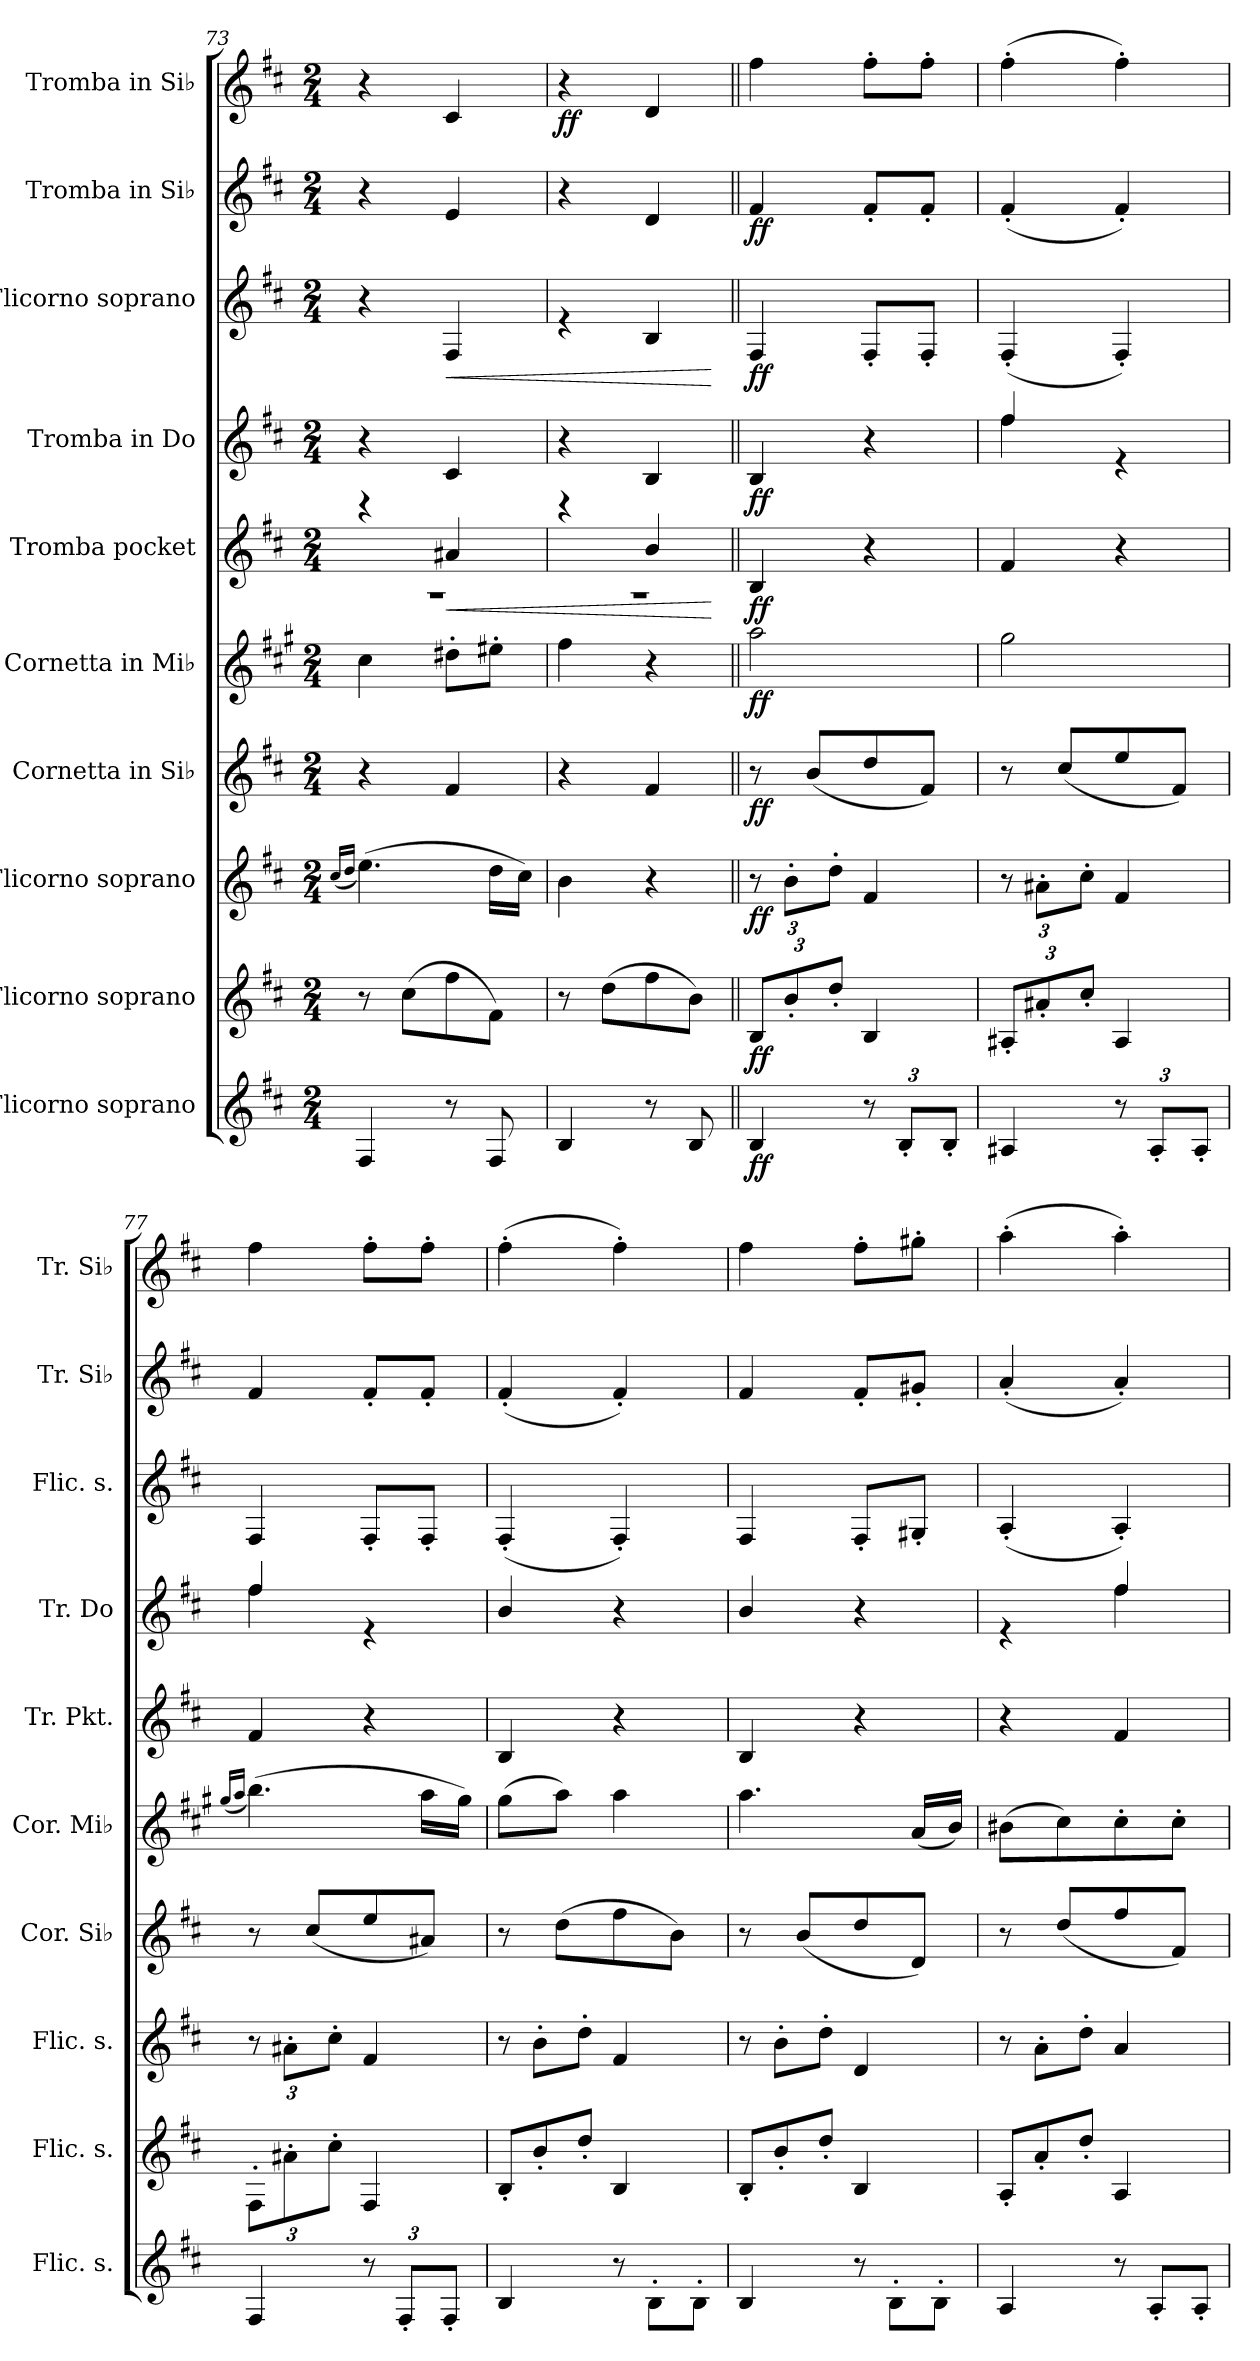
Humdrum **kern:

**kern	**dynam	**kern	**dynam	**kern	**dynam	**kern	**dynam	**kern	**dynam	**kern	**dynam	**kern	**dynam	**kern	**dynam	**kern	**dynam	**kern	**dynam
*part10	*part10	*part9	*part9	*part8	*part8	*part7	*part7	*part6	*part6	*part5	*part5	*part4	*part4	*part3	*part3	*part2	*part2	*part1	*part1
*staff10	*staff10	*staff9	*staff9	*staff8	*staff8	*staff7	*staff7	*staff6	*staff6	*staff5	*staff5	*staff4	*staff4	*staff3	*staff3	*staff2	*staff2	*staff1	*staff1
*I"Flicorno soprano	*	*I"Flicorno soprano	*	*I"Flicorno soprano	*	*I"Cornetta in Si♭	*	*I"Cornetta in Mi♭	*	*I"Tromba pocket	*	*I"Tromba in Do	*	*I"Flicorno soprano	*	*I"Tromba in Si♭	*	*I"Tromba in Si♭	*
*I'Flic. s.	*	*I'Flic. s.	*	*I'Flic. s.	*	*I'Cor. Si♭	*	*I'Cor. Mi♭	*	*I'Tr. Pkt.	*	*I'Tr. Do	*	*I'Flic. s.	*	*I'Tr. Si♭	*	*I'Tr. Si♭	*
*clefG2	*	*clefG2	*	*clefG2	*	*clefG2	*	*clefG2	*	*clefG2	*	*clefG2	*	*clefG2	*	*clefG2	*	*clefG2	*
*ITrd1c2	*	*ITrd1c2	*	*ITrd1c2	*	*ITrd1c2	*	*ITrd-2c-3	*	*ITrd1c2	*	*ITrd1c2	*	*ITrd1c2	*	*ITrd1c2	*	*ITrd1c2	*
*k[]	*	*k[]	*	*k[]	*	*k[]	*	*k[]	*	*k[]	*	*k[]	*	*k[]	*	*k[]	*	*k[]	*
*M2/4	*	*M2/4	*	*M2/4	*	*M2/4	*	*M2/4	*	*M2/4	*	*M2/4	*	*M2/4	*	*M2/4	*	*M2/4	*
=73	=73	=73	=73	=73	=73	=73	=73	=73	=73	=73	=73	=73	=73	=73	=73	=73	=73	=73	=73
.	.	.	.	(<16qb/LL	.	.	.	.	.	.	.	.	.	.	.	.	.	.	.
.	.	.	.	16qcc/JJ	.	.	.	.	.	.	.	.	.	.	.	.	.	.	.
*	*	*	*	*	*	*	*	*	*	*^	*	*	*	*	*	*	*	*	*
4E/	.	8r	.	(>4.dd\)	.	4r	.	4ee\	.	2rA	4rccc	.	4r	.	4r	.	4r	.	4r	.
.	.	(>8b\L	.	.	.	.	.	.	.	.	.	.	.	.	.	.	.	.	.	.
!	!	!	!	!	!	!	!	!	!	!	!	!LO:HP:b	!	!	!	!LO:HP:b	!	!	!	!
!	!	!	!	!	!	!	!	!	!	!	!	!LO:DY:n=1:b	!	!	!	!	!	!	!	!
!	!	!	!	!	!	!	!	!	!	!	!	!LO:DY:n=2:b	!	!	!	!LO:DY:n=1:b	!	!	!	!
!	!	!	!	!	!	!	!	!	!	!	!	!	!	!	!	!LO:DY:n=2:b	!	!	!	!
8r	.	8ee\	.	.	.	4e/	.	8ff#X'\L	.	.	4g#X/	< other-dynamics f	4B/	.	4E/	< other-dynamics f	4d/	.	4B/	.
8E/	.	8e\J)	.	16cc\LL	.	.	.	8gg#X'\J	.	.	.	.	.	.	.	.	.	.	.	.
.	.	.	.	16b\JJ)	.	.	.	.	.	.	.	.	.	.	.	.	.	.	.	.
=74	=74	=74	=74	=74	=74	=74	=74	=74	=74	=74	=74	=74	=74	=74	=74	=74	=74	=74	=74	=74
!	!	!	!	!	!	!	!	!	!	!	!	!	!	!	!	!	!	!	!	!LO:DY:b
4A/	.	8r	.	4a\	.	4r	.	4aa\	.	2rA	4rccc	.	4r	.	4re	.	4r	.	4r	ff
.	.	(>8cc\L	.	.	.	.	.	.	.	.	.	.	.	.	.	.	.	.	.	.
8r	.	8ee\	.	4r	.	4e/	.	4r	.	.	4a/	.	4A/	.	4A/	.	4c/	.	4c/	.
8A/	.	8a\J)	.	.	.	.	.	.	.	.	.	.	.	.	.	.	.	.	.	.
*	*	*	*	*	*	*	*	*	*	*v	*v	*	*	*	*	*	*	*	*	*
.	.	.	.	.	.	.	.	.	.	.	[	.	.	.	[	.	.	.	.
=75||	=75||	=75||	=75||	=75||	=75||	=75||	=75||	=75||	=75||	=75||	=75||	=75||	=75||	=75||	=75||	=75||	=75||	=75||	=75||
*	*	*Xbrackettup	*	*Xbrackettup	*	*	*	*	*	*	*	*	*	*	*	*	*	*	*
!	!LO:DY:b	!	!LO:DY:b	!	!LO:DY:b	!	!LO:DY:b	!	!LO:DY:b	!	!LO:DY:b	!	!LO:DY:b	!	!LO:DY:b	!	!LO:DY:b	!	!
4A/	ff	12A/L	ff	12r	ff	8r	ff	2ccc\	ff	4A/	ff	4A/	ff	4E/	ff	4e/	ff	4ee\	.
.	.	12a'/	.	12a'\L	.	.	.	.	.	.	.	.	.	.	.	.	.	.	.
.	.	.	.	.	.	(<8a/L	.	.	.	.	.	.	.	.	.	.	.	.	.
.	.	12cc'\J	.	12cc'\J	.	.	.	.	.	.	.	.	.	.	.	.	.	.	.
*Xbrackettup	*	*	*	*	*	*	*	*	*	*	*	*	*	*	*	*	*	*	*
12r	.	4A/	.	4e/	.	8cc/	.	.	.	4r	.	4r	.	8E'/L	.	8e'/L	.	8ee'\L	.
12A'/L	.	.	.	.	.	.	.	.	.	.	.	.	.	.	.	.	.	.	.
.	.	.	.	.	.	8e/J)	.	.	.	.	.	.	.	8E'/J	.	8e'/J	.	8ee'\J	.
12A'/J	.	.	.	.	.	.	.	.	.	.	.	.	.	.	.	.	.	.	.
=76	=76	=76	=76	=76	=76	=76	=76	=76	=76	=76	=76	=76	=76	=76	=76	=76	=76	=76	=76
*	*	*	*	*	*	*	*	*	*	*	*	*^	*	*	*	*	*	*	*
4G#X/	.	12G#X'/L	.	12r	.	8r	.	2bb\	.	4e/	.	4ee/	4ee\	.	(<4E'/	.	(<4e'/	.	(>4ee'\	.
.	.	12g#X'/	.	12g#X'\L	.	.	.	.	.	.	.	.	.	.	.	.	.	.	.	.
.	.	.	.	.	.	(<8b/L	.	.	.	.	.	.	.	.	.	.	.	.	.	.
.	.	12b'/J	.	12b'\J	.	.	.	.	.	.	.	.	.	.	.	.	.	.	.	.
12r	.	4G#/	.	4e/	.	8dd/	.	.	.	4r	.	4re	4ryy	.	4E'/)	.	4e'/)	.	4ee'\)	.
12G#'/L	.	.	.	.	.	.	.	.	.	.	.	.	.	.	.	.	.	.	.	.
.	.	.	.	.	.	8e/J)	.	.	.	.	.	.	.	.	.	.	.	.	.	.
12G#'/J	.	.	.	.	.	.	.	.	.	.	.	.	.	.	.	.	.	.	.	.
!!LO:PB:g=z
=77	=77	=77	=77	=77	=77	=77	=77	=77	=77	=77	=77	=77	=77	=77	=77	=77	=77	=77	=77	=77
.	.	.	.	.	.	.	.	(<16qbb/LL	.	.	.	.	.	.	.	.	.	.	.	.
.	.	.	.	.	.	.	.	16qccc/JJ	.	.	.	.	.	.	.	.	.	.	.	.
4E/	.	12E'/L	.	12r	.	8r	.	(>4.ddd\)	.	4e/	.	4ee/	4ee\	.	4E/	.	4e/	.	4ee\	.
.	.	12g#X'\	.	12g#X'\L	.	.	.	.	.	.	.	.	.	.	.	.	.	.	.	.
.	.	.	.	.	.	(<8b/L	.	.	.	.	.	.	.	.	.	.	.	.	.	.
.	.	12b'\J	.	12b'\J	.	.	.	.	.	.	.	.	.	.	.	.	.	.	.	.
12r	.	4E/	.	4e/	.	8dd/	.	.	.	4r	.	4re	4ryy	.	8E'/L	.	8e'/L	.	8ee'\L	.
12E'/L	.	.	.	.	.	.	.	.	.	.	.	.	.	.	.	.	.	.	.	.
.	.	.	.	.	.	8g#X/J)	.	16ccc\LL	.	.	.	.	.	.	8E'/J	.	8e'/J	.	8ee'\J	.
12E'/J	.	.	.	.	.	.	.	.	.	.	.	.	.	.	.	.	.	.	.	.
.	.	.	.	.	.	.	.	16bb\JJ)	.	.	.	.	.	.	.	.	.	.	.	.
*	*	*	*	*	*	*	*	*	*	*	*	*v	*v	*	*	*	*	*	*	*
=78	=78	=78	=78	=78	=78	=78	=78	=78	=78	=78	=78	=78	=78	=78	=78	=78	=78	=78	=78
*	*	*Xtuplet	*	*Xtuplet	*	*	*	*	*	*	*	*	*	*	*	*	*	*	*
4A/	.	12A'/L	.	12r	.	8r	.	(>8bb\L	.	4A/	.	4a/	.	(<4E'/	.	(<4e'/	.	(>4ee'\	.
.	.	12a'/	.	12a'\L	.	.	.	.	.	.	.	.	.	.	.	.	.	.	.
.	.	.	.	.	.	(>8cc\L	.	8ccc\J)	.	.	.	.	.	.	.	.	.	.	.
.	.	12cc'/J	.	12cc'\J	.	.	.	.	.	.	.	.	.	.	.	.	.	.	.
*Xtuplet	*	*	*	*	*	*	*	*	*	*	*	*	*	*	*	*	*	*	*
12r	.	4A/	.	4e/	.	8ee\	.	4ccc\	.	4r	.	4r	.	4E'/)	.	4e'/)	.	4ee'\)	.
12A'\L	.	.	.	.	.	.	.	.	.	.	.	.	.	.	.	.	.	.	.
.	.	.	.	.	.	8a\J)	.	.	.	.	.	.	.	.	.	.	.	.	.
12A'\J	.	.	.	.	.	.	.	.	.	.	.	.	.	.	.	.	.	.	.
=79	=79	=79	=79	=79	=79	=79	=79	=79	=79	=79	=79	=79	=79	=79	=79	=79	=79	=79	=79
4A/	.	12A'/L	.	12r	.	8r	.	4.ccc\	.	4A/	.	4a/	.	4E/	.	4e/	.	4ee\	.
.	.	12a'/	.	12a'\L	.	.	.	.	.	.	.	.	.	.	.	.	.	.	.
.	.	.	.	.	.	(<8a/L	.	.	.	.	.	.	.	.	.	.	.	.	.
.	.	12cc'/J	.	12cc'\J	.	.	.	.	.	.	.	.	.	.	.	.	.	.	.
12r	.	4A/	.	4c/	.	8cc/	.	.	.	4r	.	4r	.	8E'/L	.	8e'/L	.	8ee'\L	.
12A'\L	.	.	.	.	.	.	.	.	.	.	.	.	.	.	.	.	.	.	.
.	.	.	.	.	.	8c/J)	.	(<16cc/LL	.	.	.	.	.	8F#X'/J	.	8f#X'/J	.	8ff#X'\J	.
12A'\J	.	.	.	.	.	.	.	.	.	.	.	.	.	.	.	.	.	.	.
.	.	.	.	.	.	.	.	16dd/JJ)	.	.	.	.	.	.	.	.	.	.	.
=80	=80	=80	=80	=80	=80	=80	=80	=80	=80	=80	=80	=80	=80	=80	=80	=80	=80	=80	=80
*	*	*	*	*	*	*	*	*	*	*	*	*^	*	*	*	*	*	*	*
4G/	.	12G'/L	.	12r	.	8r	.	(>8dd#X\L	.	4r	.	4re	4ryy	.	(<4G'/	.	(<4g'/	.	(>4gg'\	.
.	.	12g'/	.	12g'\L	.	.	.	.	.	.	.	.	.	.	.	.	.	.	.	.
.	.	.	.	.	.	(<8cc/L	.	8ee\)	.	.	.	.	.	.	.	.	.	.	.	.
.	.	12cc'/J	.	12cc'\J	.	.	.	.	.	.	.	.	.	.	.	.	.	.	.	.
12r	.	4G/	.	4g/	.	8ee/	.	8ee'\	.	4e/	.	4ee/	4ee\	.	4G'/)	.	4g'/)	.	4gg'\)	.
12G'/L	.	.	.	.	.	.	.	.	.	.	.	.	.	.	.	.	.	.	.	.
.	.	.	.	.	.	8e/J)	.	8ee'\J	.	.	.	.	.	.	.	.	.	.	.	.
12G'/J	.	.	.	.	.	.	.	.	.	.	.	.	.	.	.	.	.	.	.	.
*	*	*	*	*	*	*	*	*	*	*	*	*v	*v	*	*	*	*	*	*	*
=	=	=	=	=	=	=	=	=	=	=	=	=	=	=	=	=	=	=	=
*-	*-	*-	*-	*-	*-	*-	*-	*-	*-	*-	*-	*-	*-	*-	*-	*-	*-	*-	*-
